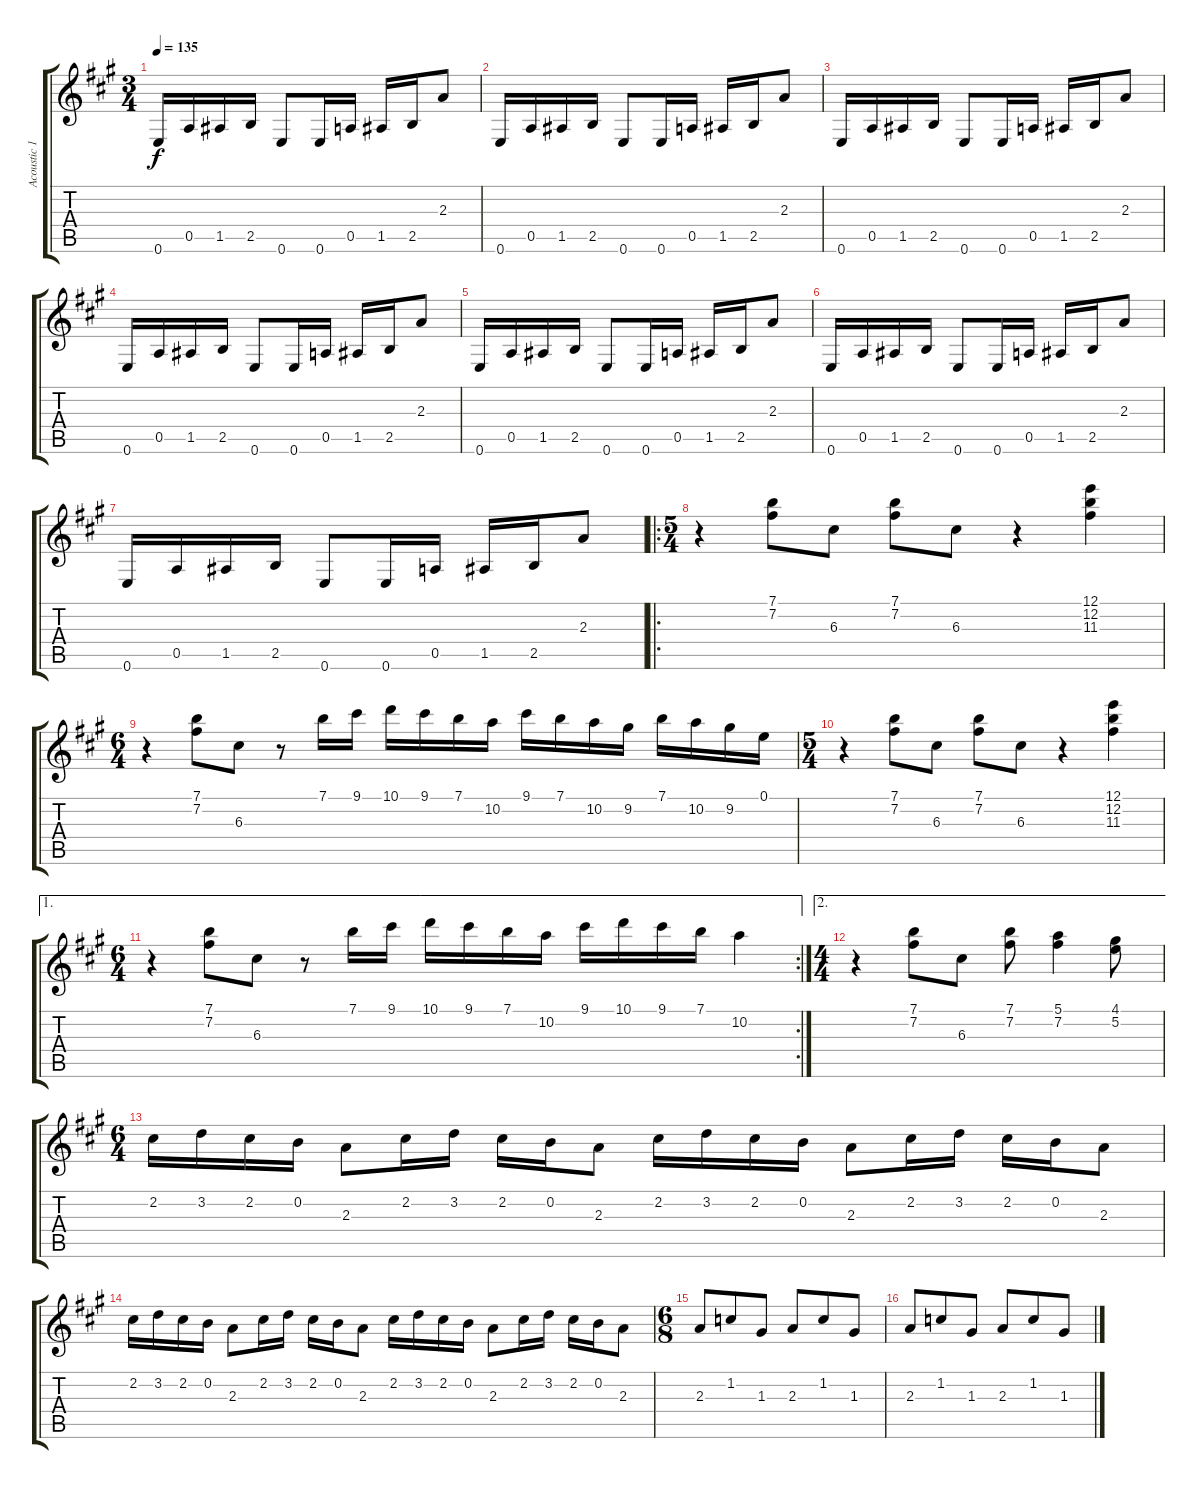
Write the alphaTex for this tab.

\track ("Acoustic 1 - Gary Green" "Acoustic 1") {instrument acousticguitarsteel}
\staff {score tabs}
\tuning (E4 B3 G3 D3 A2 E2) {hide}
\ts (3 4)
\tempo 135
\clef g2
\ks a
0.6.16{dy f} 0.5.16 1.5.16 2.5.16 0.6.8 0.6.16 0.5.16 1.5.16 2.5.16 2.3.8 |
0.6.16 0.5.16 1.5.16 2.5.16 0.6.8 0.6.16 0.5.16 1.5.16 2.5.16 2.3.8 |
0.6.16 0.5.16 1.5.16 2.5.16 0.6.8 0.6.16 0.5.16 1.5.16 2.5.16 2.3.8 |
0.6.16 0.5.16 1.5.16 2.5.16 0.6.8 0.6.16 0.5.16 1.5.16 2.5.16 2.3.8 |
0.6.16 0.5.16 1.5.16 2.5.16 0.6.8 0.6.16 0.5.16 1.5.16 2.5.16 2.3.8 |
0.6.16 0.5.16 1.5.16 2.5.16 0.6.8 0.6.16 0.5.16 1.5.16 2.5.16 2.3.8 |
0.6.16 0.5.16 1.5.16 2.5.16 0.6.8 0.6.16 0.5.16 1.5.16 2.5.16 2.3.8 |
\ro
\ts (5 4)
r.4 (7.1 7.2).8 6.3.8 (7.1 7.2).8 6.3.8 r.4 (12.1 12.2 11.3).4 |
\ts (6 4)
r.4 (7.1 7.2).8 6.3.8 r.8 7.1.16 9.1.16 10.1.16 9.1.16 7.1.16 10.2.16 9.1.16 7.1.16 10.2.16 9.2.16 7.1.16 10.2.16 9.2.16 0.1.16 |
\ts (5 4)
r.4 (7.1 7.2).8 6.3.8 (7.1 7.2).8 6.3.8 r.4 (12.1 12.2 11.3).4 |
\ae 1
\rc 2
\ts (6 4)
r.4 (7.1 7.2).8 6.3.8 r.8 7.1.16 9.1.16 10.1.16 9.1.16 7.1.16 10.2.16 9.1.16 10.1.16 9.1.16 7.1.16 10.2.4 |
\ae 2
\ts (4 4)
r.4 (7.1 7.2).8 6.3.8 (7.1 7.2).8 (5.1 7.2).4 (4.1 5.2).8 |
\ts (6 4)
2.2.16 3.2.16 2.2.16 0.2.16 2.3.8 2.2.16 3.2.16 2.2.16 0.2.16 2.3.8 2.2.16 3.2.16 2.2.16 0.2.16 2.3.8 2.2.16 3.2.16 2.2.16 0.2.16 2.3.8 |
2.2.16 3.2.16 2.2.16 0.2.16 2.3.8 2.2.16 3.2.16 2.2.16 0.2.16 2.3.8 2.2.16 3.2.16 2.2.16 0.2.16 2.3.8 2.2.16 3.2.16 2.2.16 0.2.16 2.3.8 |
\ts (6 8)
2.3.8 1.2.8 1.3.8 2.3.8 1.2.8 1.3.8 |
2.3.8 1.2.8 1.3.8 2.3.8 1.2.8 1.3.8
